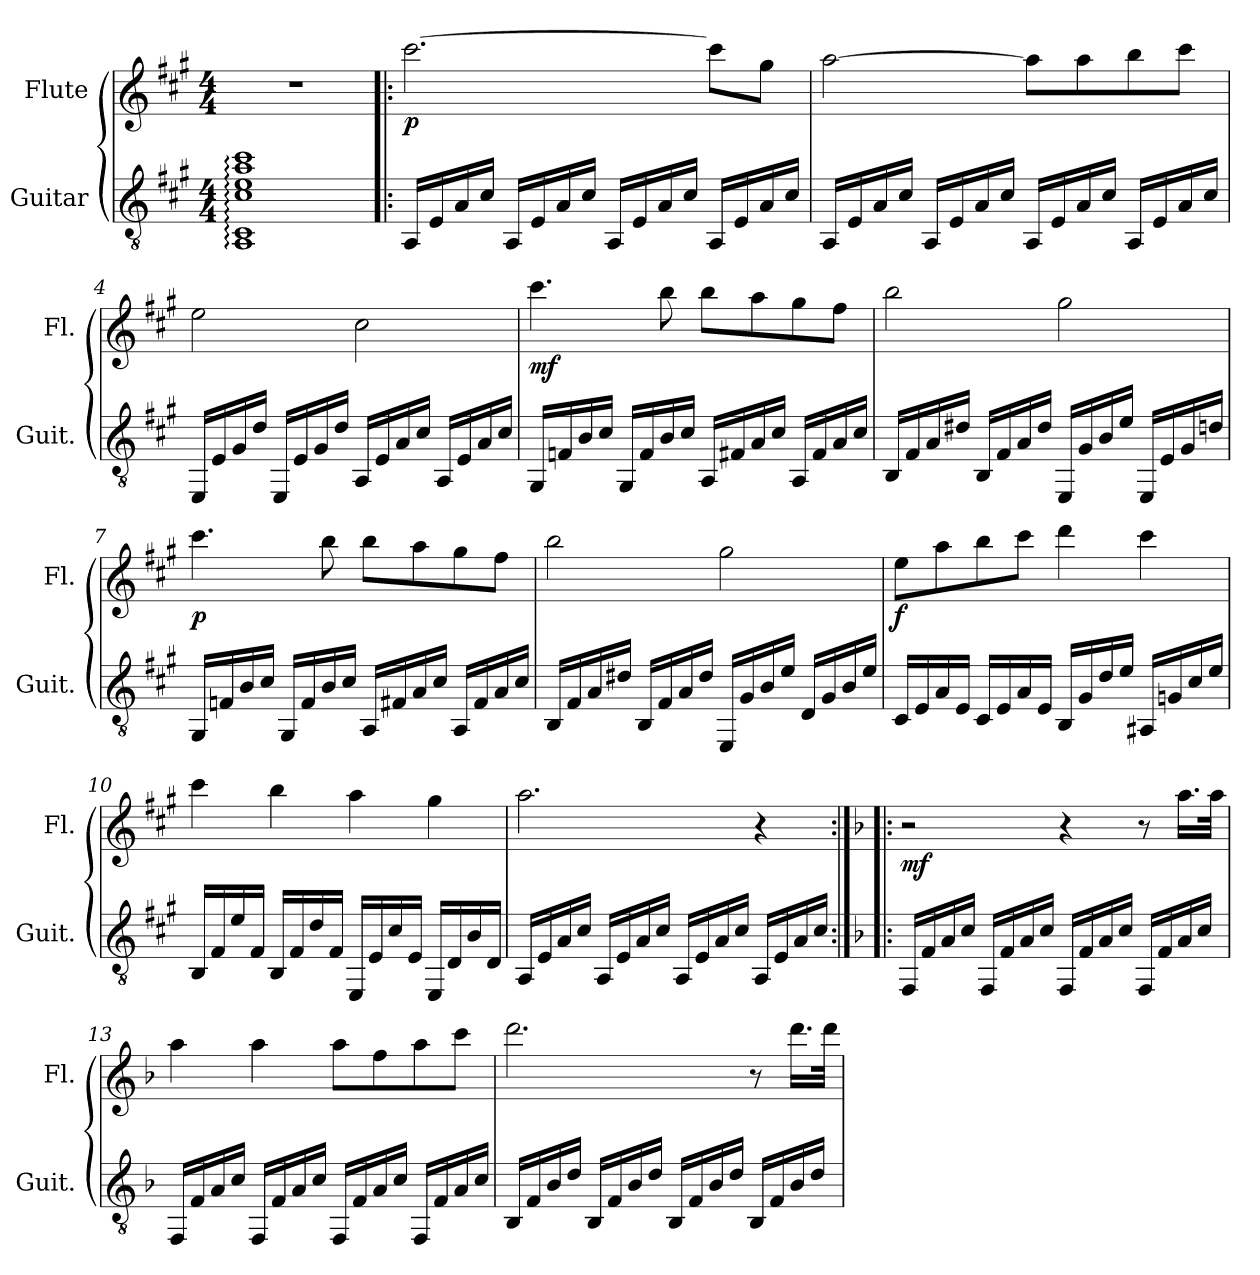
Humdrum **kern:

**kern	**kern	**dynam
*part2	*part1	*part1
*staff2	*staff1	*staff1
*I"Guitar	*I"Flute	*
*I'Guit.	*I'Fl.	*
*clefGv2	*clefG2	*
*k[f#c#g#]	*k[f#c#g#]	*
*M4/4	*M4/4	*
=1	=1	=1
1AA: 1C#: 1c#: 1e: 1a: 1cc#:	1r	.
=2!|:	=2!|:	=2!|:
!	!	!LO:DY:b
16AA/LL	[2.ccc#\	p
16E/	.	.
16A/	.	.
16c#/JJ	.	.
16AA/LL	.	.
16E/	.	.
16A/	.	.
16c#/JJ	.	.
16AA/LL	.	.
16E/	.	.
16A/	.	.
16c#/JJ	.	.
16AA/LL	8ccc#\L]	.
16E/	.	.
16A/	8gg#\J	.
16c#/JJ	.	.
=3	=3	=3
16AA/LL	[2aa\	.
16E/	.	.
16A/	.	.
16c#/JJ	.	.
16AA/LL	.	.
16E/	.	.
16A/	.	.
16c#/JJ	.	.
16AA/LL	8aa\L]	.
16E/	.	.
16A/	8aa\	.
16c#/JJ	.	.
16AA/LL	8bb\	.
16E/	.	.
16A/	8ccc#\J	.
16c#/JJ	.	.
!!LO:LB:g=z
=4	=4	=4
16EE/LL	2ee\	.
16E/	.	.
16G#/	.	.
16d/JJ	.	.
16EE/LL	.	.
16E/	.	.
16G#/	.	.
16d/JJ	.	.
16AA/LL	2cc#\	.
16E/	.	.
16A/	.	.
16c#/JJ	.	.
16AA/LL	.	.
16E/	.	.
16A/	.	.
16c#/JJ	.	.
=5	=5	=5
!	!	!LO:DY:b
16GG#/LL	4.ccc#\	mf
16Fn/	.	.
16B/	.	.
16c#/JJ	.	.
16GG#/LL	.	.
16F/	.	.
16B/	8bb\	.
16c#/JJ	.	.
16AA/LL	8bb\L	.
16F#X/	.	.
16A/	8aa\	.
16c#/JJ	.	.
16AA/LL	8gg#\	.
16F#/	.	.
16A/	8ff#\J	.
16c#/JJ	.	.
!!LO:LB:g=z
=6	=6	=6
16BB/LL	2bb\	.
16F#/	.	.
16A/	.	.
16d#X/JJ	.	.
16BB/LL	.	.
16F#/	.	.
16A/	.	.
16d#/JJ	.	.
16EE/LL	2gg#\	.
16G#/	.	.
16B/	.	.
16e/JJ	.	.
16EE/LL	.	.
16E/	.	.
16G#/	.	.
16dn/JJ	.	.
=7	=7	=7
!	!	!LO:DY:b
16GG#/LL	4.ccc#\	p
16Fn/	.	.
16B/	.	.
16c#/JJ	.	.
16GG#/LL	.	.
16F/	.	.
16B/	8bb\	.
16c#/JJ	.	.
16AA/LL	8bb\L	.
16F#X/	.	.
16A/	8aa\	.
16c#/JJ	.	.
16AA/LL	8gg#\	.
16F#/	.	.
16A/	8ff#\J	.
16c#/JJ	.	.
!!LO:LB:g=z
=8	=8	=8
16BB/LL	2bb\	.
16F#/	.	.
16A/	.	.
16d#X/JJ	.	.
16BB/LL	.	.
16F#/	.	.
16A/	.	.
16d#/JJ	.	.
16EE/LL	2gg#\	.
16G#/	.	.
16B/	.	.
16e/JJ	.	.
16D/LL	.	.
16G#/	.	.
16B/	.	.
16e/JJ	.	.
=9	=9	=9
!	!	!LO:DY:b
16C#/LL	8ee\L	f
16E/	.	.
16A/	8aa\	.
16E/JJ	.	.
16C#/LL	8bb\	.
16E/	.	.
16A/	8ccc#\J	.
16E/JJ	.	.
16BB/LL	4ddd\	.
16G#/	.	.
16d/	.	.
16e/JJ	.	.
16AA#X/LL	4ccc#\	.
16Gn/	.	.
16c#/	.	.
16e/JJ	.	.
!!LO:LB:g=z
=10	=10	=10
16BB/LL	4ccc#\	.
16F#/	.	.
16e/	.	.
16F#/JJ	.	.
16BB/LL	4bb\	.
16F#/	.	.
16d/	.	.
16F#/JJ	.	.
16EE/LL	4aa\	.
16E/	.	.
16c#/	.	.
16E/JJ	.	.
16EE/LL	4gg#\	.
16D/	.	.
16B/	.	.
16D/JJ	.	.
=11	=11	=11
16AA/LL	2.aa\	.
16E/	.	.
16A/	.	.
16c#/JJ	.	.
16AA/LL	.	.
16E/	.	.
16A/	.	.
16c#/JJ	.	.
16AA/LL	.	.
16E/	.	.
16A/	.	.
16c#/JJ	.	.
16AA/LL	4r	.
16E/	.	.
16A/	.	.
16c#/JJ	.	.
!!LO:LB:g=z
=12:|!|:	=12:|!|:	=12:|!|:
*k[b-]	*k[b-]	*
!	!	!LO:DY:b
16FF/LL	2r	mf
16F/	.	.
16A/	.	.
16c/JJ	.	.
16FF/LL	.	.
16F/	.	.
16A/	.	.
16c/JJ	.	.
16FF/LL	4r	.
16F/	.	.
16A/	.	.
16c/JJ	.	.
16FF/LL	8r	.
16F/	.	.
16A/	16.aa\LL	.
16c/JJ	.	.
.	32aa\JJk	.
=13	=13	=13
16FF/LL	4aa\	.
16F/	.	.
16A/	.	.
16c/JJ	.	.
16FF/LL	4aa\	.
16F/	.	.
16A/	.	.
16c/JJ	.	.
16FF/LL	8aa\L	.
16F/	.	.
16A/	8ff\	.
16c/JJ	.	.
16FF/LL	8aa\	.
16F/	.	.
16A/	8ccc\J	.
16c/JJ	.	.
!!LO:PB:g=z
=14	=14	=14
16BB-/LL	2.ddd\	.
16F/	.	.
16B-/	.	.
16d/JJ	.	.
16BB-/LL	.	.
16F/	.	.
16B-/	.	.
16d/JJ	.	.
16BB-/LL	.	.
16F/	.	.
16B-/	.	.
16d/JJ	.	.
16BB-/LL	8r	.
16F/	.	.
16B-/	16.ddd\LL	.
16d/JJ	.	.
.	32ddd\JJk	.
=	=	=
*-	*-	*-
